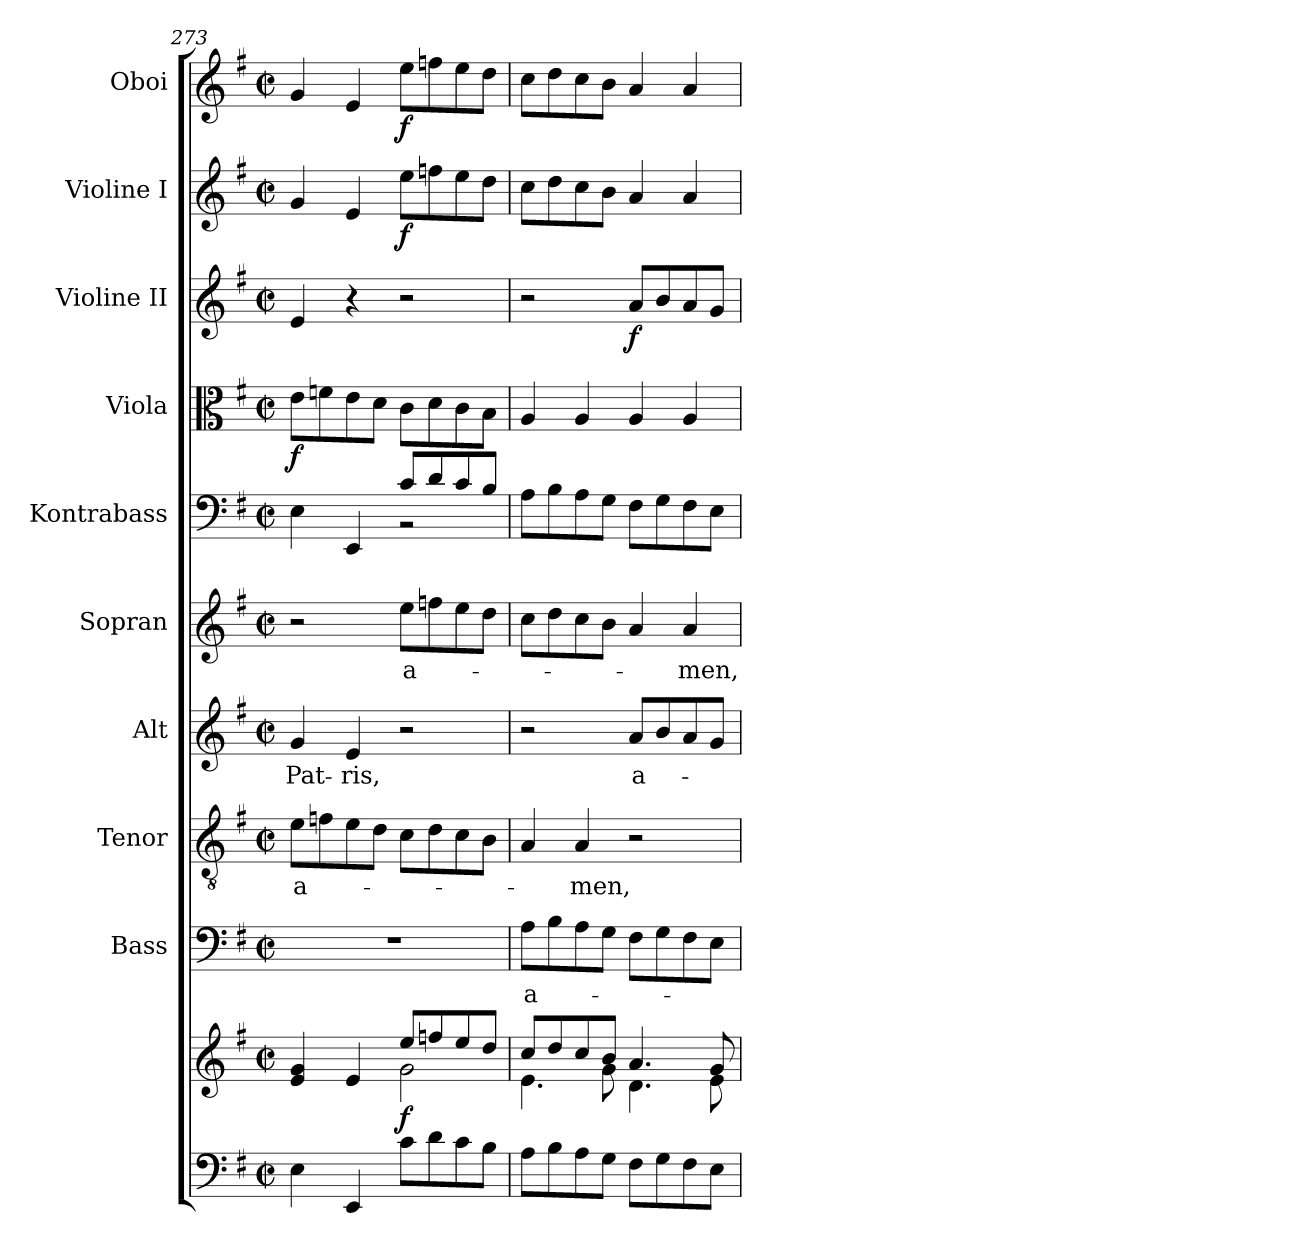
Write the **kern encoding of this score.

**kern	**kern	**dynam	**kern	**text	**kern	**text	**kern	**text	**kern	**text	**kern	**kern	**dynam	**kern	**dynam	**kern	**dynam	**kern	**dynam
*part10	*part10	*part10	*part9	*part9	*part8	*part8	*part7	*part7	*part6	*part6	*part5	*part4	*part4	*part3	*part3	*part2	*part2	*part1	*part1
*staff11	*staff10	*staff10/11	*staff9	*staff9	*staff8	*staff8	*staff7	*staff7	*staff6	*staff6	*staff5	*staff4	*staff4	*staff3	*staff3	*staff2	*staff2	*staff1	*staff1
*	*	*	*I"Bass	*	*I"Tenor	*	*I"Alt	*	*I"Sopran	*	*I"Kontrabass	*I"Viola	*	*I"Violine II	*	*I"Violine I	*	*I"Oboi	*
*	*	*	*I'B.	*	*I'T.	*	*I'A.	*	*I'S.	*	*I'Kb.	*I'Vla.	*	*I'Vl. II	*	*I'Vl. I	*	*I'Ob.	*
*clefF4	*clefG2	*	*clefF4	*	*clefGv2	*	*clefG2	*	*clefG2	*	*clefF4	*clefC3	*	*clefG2	*	*clefG2	*	*clefG2	*
*	*	*	*	*	*	*	*	*	*	*	*ITrd7c12	*	*	*	*	*	*	*	*
*k[f#]	*k[f#]	*	*k[f#]	*	*k[f#]	*	*k[f#]	*	*k[f#]	*	*k[f#]	*k[f#]	*	*k[f#]	*	*k[f#]	*	*k[f#]	*
*G:	*G:	*	*G:	*	*G:	*	*G:	*	*G:	*	*G:	*G:	*	*G:	*	*G:	*	*G:	*
*M2/2	*M2/2	*	*M2/2	*	*M2/2	*	*M2/2	*	*M2/2	*	*M2/2	*M2/2	*	*M2/2	*	*M2/2	*	*M2/2	*
*met(c|)	*met(c|)	*	*met(c|)	*	*met(c|)	*	*met(c|)	*	*met(c|)	*	*met(c|)	*met(c|)	*	*met(c|)	*	*met(c|)	*	*met(c|)	*
=273	=273	=273	=273	=273	=273	=273	=273	=273	=273	=273	=273	=273	=273	=273	=273	=273	=273	=273	=273
*	*^	*	*	*	*	*	*	*	*	*	*	*	*	*	*	*	*	*	*
!	!	!	!	!	!	!	!LO:LY:b	!	!LO:LY:b	!	!	!	!	!LO:DY:b	!	!	!	!	!	!
*	*	*	*	*	*	*	*	*	*	*	*	*^	*	*	*	*	*	*	*	*
4E\	4e/ 4g/	2ryy	.	1r	.	8e\L	a-	4g/	Pat-	2r	.	4EE\	2ryy	8e\L	f	4e/	.	4g/	.	4g/	.
.	.	.	.	.	.	8fn\	.	.	.	.	.	.	.	8fn\	.	.	.	.	.	.	.
!	!	!	!	!	!	!	!	!	!LO:LY:b	!	!	!	!	!	!	!	!	!	!	!	!
4EE/	4e/	.	.	.	.	8e\	.	4e/	-ris,	.	.	4EEE/	.	8e\	.	4r	.	4e/	.	4e/	.
.	.	.	.	.	.	8d\J	.	.	.	.	.	.	.	8d\J	.	.	.	.	.	.	.
!	!	!	!LO:DY:b	!	!	!	!	!	!	!	!LO:LY:b	!	!	!	!	!	!	!	!LO:DY:b	!	!LO:DY:b
8c\L	8ee/L	2g\	f	.	.	8c\L	.	2r	.	8ee\L	a-	8C/L	2r	8c\L	.	2r	.	8ee\L	f	8ee\L	f
8d\	8ffn/	.	.	.	.	8d\	.	.	.	8ffn\	.	8D/	.	8d\	.	.	.	8ffn\	.	8ffn\	.
8c\	8ee/	.	.	.	.	8c\	.	.	.	8ee\	.	8C/	.	8c\	.	.	.	8ee\	.	8ee\	.
8B\J	8dd/J	.	.	.	.	8B\J	.	.	.	8dd\J	.	8BB/J	.	8B\J	.	.	.	8dd\J	.	8dd\J	.
*	*	*	*	*	*	*	*	*	*	*	*	*v	*v	*	*	*	*	*	*	*	*
=274	=274	=274	=274	=274	=274	=274	=274	=274	=274	=274	=274	=274	=274	=274	=274	=274	=274	=274	=274	=274
!	!	!	!	!	!LO:LY:b	!	!	!	!	!	!	!	!	!	!	!	!	!	!	!
8A\L	8cc/L	4.e\	.	8A\L	a-	4A/	.	2r	.	8cc\L	.	8AA\L	4A/	.	2r	.	8cc\L	.	8cc\L	.
8B\	8dd/	.	.	8B\	.	.	.	.	.	8dd\	.	8BB\	.	.	.	.	8dd\	.	8dd\	.
!	!	!	!	!	!	!	!LO:LY:b	!	!	!	!	!	!	!	!	!	!	!	!	!
8A\	8cc/	.	.	8A\	.	4A/	-men,	.	.	8cc\	.	8AA\	4A/	.	.	.	8cc\	.	8cc\	.
8G\J	8b/J	8g\	.	8G\J	.	.	.	.	.	8b\J	.	8GG\J	.	.	.	.	8b\J	.	8b\J	.
!	!	!	!	!	!	!	!	!	!LO:LY:b	!	!	!	!	!	!	!LO:DY:b	!	!	!	!
8F#\L	4.a/	4.d\	.	8F#\L	.	2r	.	8a/L	a-	4a/	.	8FF#\L	4A/	.	8a/L	f	4a/	.	4a/	.
8G\	.	.	.	8G\	.	.	.	8b/	.	.	.	8GG\	.	.	8b/	.	.	.	.	.
!	!	!	!	!	!	!	!	!	!	!	!LO:LY:b	!	!	!	!	!	!	!	!	!
8F#\	.	.	.	8F#\	.	.	.	8a/	.	4a/	-men,	8FF#\	4A/	.	8a/	.	4a/	.	4a/	.
8E\J	8g/	8e\	.	8E\J	.	.	.	8g/J	.	.	.	8EE\J	.	.	8g/J	.	.	.	.	.
*	*v	*v	*	*	*	*	*	*	*	*	*	*	*	*	*	*	*	*	*	*
=	=	=	=	=	=	=	=	=	=	=	=	=	=	=	=	=	=	=	=
*-	*-	*-	*-	*-	*-	*-	*-	*-	*-	*-	*-	*-	*-	*-	*-	*-	*-	*-	*-
